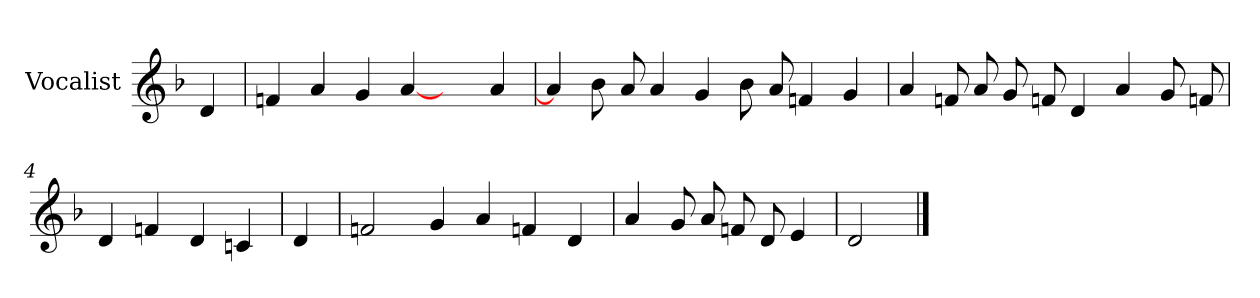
**kern
*part1
*staff1
*I"Vocalist
*k[b-]
*d:
=
4d
=1
4fn
4a
4g
[4a
4ryy
4a
=2
4a]
8b-
8a
4a
4g
8b-
8a
4fn
4g
=3
4a
8fn
8a
8g
8fn
4d
4a
8g
8fn
=4
4d
4fn
4d
4cn
=5
4d
=6
2fn
4g
4a
4fn
4d
=7
4a
8g
8a
8fn
8d
4e
=8
2d
==
*-
